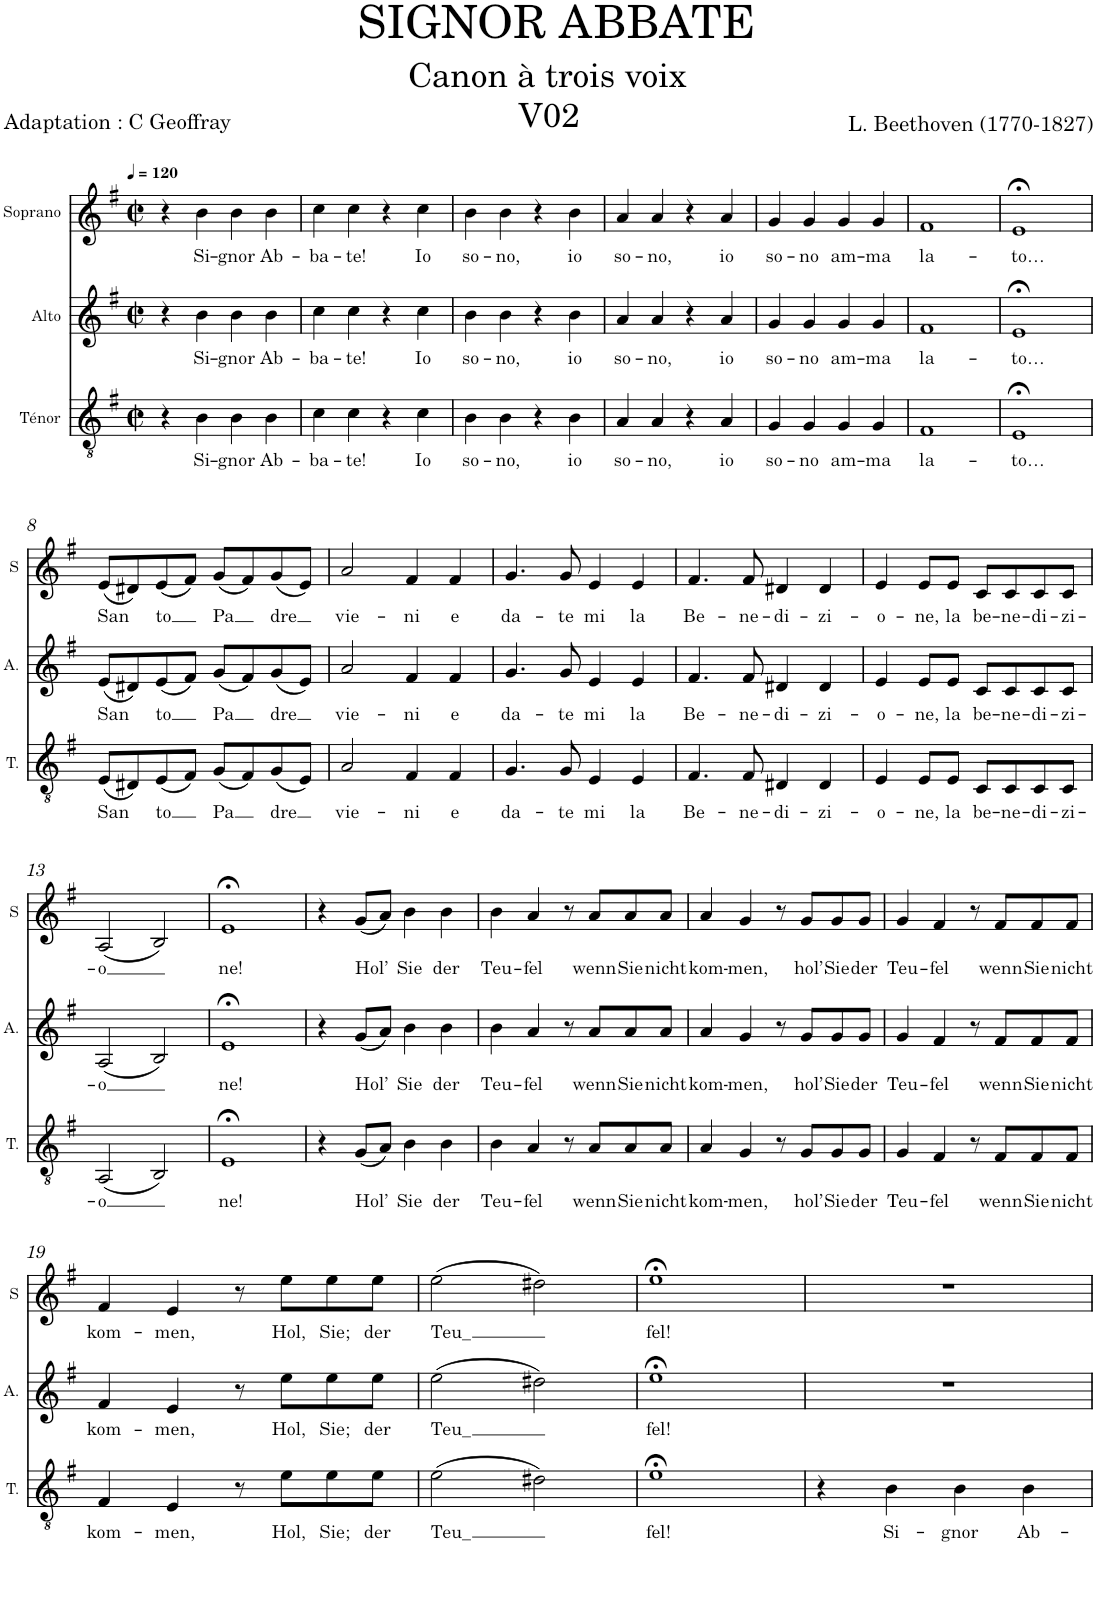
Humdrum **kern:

**kern	**text	**kern	**text	**kern	**text
*part3	*part3	*part2	*part2	*part1	*part1
*staff3	*staff3	*staff2	*staff2	*staff1	*staff1
*I"Ténor	*	*I"Alto	*	*I"Soprano	*
*I'T.	*	*I'A.	*	*I'S	*
*clefGv2	*	*clefG2	*	*clefG2	*
*	*	*Trd1c2	*	*	*
*k[f#]	*	*k[f#]	*	*k[f#]	*
*G:	*	*G:	*	*G:	*
*M2/2	*	*M2/2	*	*M2/2	*
*met(c|)	*	*met(c|)	*	*met(c|)	*
*MM120	*	*MM120	*	*MM120	*
=1	=1	=1	=1	=1	=1
4r	.	4r	.	4r	.
!	!LO:LY:b	!	!LO:LY:b	!	!LO:LY:b
4B\	Si-	4b\	Si-	4b\	Si-
!	!LO:LY:b	!	!LO:LY:b	!	!LO:LY:b
4B\	-gnor	4b\	-gnor	4b\	-gnor
!	!LO:LY:b	!	!LO:LY:b	!	!LO:LY:b
4B\	Ab-	4b\	Ab-	4b\	Ab-
=2	=2	=2	=2	=2	=2
!	!LO:LY:b	!	!LO:LY:b	!	!LO:LY:b
4c\	-ba-	4cc\	-ba-	4cc\	-ba-
!	!LO:LY:b	!	!LO:LY:b	!	!LO:LY:b
4c\	-te!	4cc\	-te!	4cc\	-te!
4r	.	4r	.	4r	.
!	!LO:LY:b	!	!LO:LY:b	!	!LO:LY:b
4c\	Io	4cc\	Io	4cc\	Io
=3	=3	=3	=3	=3	=3
!	!LO:LY:b	!	!LO:LY:b	!	!LO:LY:b
4B\	so-	4b\	so-	4b\	so-
!	!LO:LY:b	!	!LO:LY:b	!	!LO:LY:b
4B\	-no,	4b\	-no,	4b\	-no,
4r	.	4r	.	4r	.
!	!LO:LY:b	!	!LO:LY:b	!	!LO:LY:b
4B\	io	4b\	io	4b\	io
=4	=4	=4	=4	=4	=4
!	!LO:LY:b	!	!LO:LY:b	!	!LO:LY:b
4A/	so-	4a/	so-	4a/	so-
!	!LO:LY:b	!	!LO:LY:b	!	!LO:LY:b
4A/	-no,	4a/	-no,	4a/	-no,
4r	.	4r	.	4r	.
!	!LO:LY:b	!	!LO:LY:b	!	!LO:LY:b
4A/	io	4a/	io	4a/	io
=5	=5	=5	=5	=5	=5
!	!LO:LY:b	!	!LO:LY:b	!	!LO:LY:b
4G/	so-	4g/	so-	4g/	so-
!	!LO:LY:b	!	!LO:LY:b	!	!LO:LY:b
4G/	-no	4g/	-no	4g/	-no
!	!LO:LY:b	!	!LO:LY:b	!	!LO:LY:b
4G/	am-	4g/	am-	4g/	am-
!	!LO:LY:b	!	!LO:LY:b	!	!LO:LY:b
4G/	-ma	4g/	-ma	4g/	-ma
=6	=6	=6	=6	=6	=6
!	!LO:LY:b	!	!LO:LY:b	!	!LO:LY:b
1F#	la-	1f#	la-	1f#	la-
=7	=7	=7	=7	=7	=7
!	!LO:LY:b	!	!LO:LY:b	!	!LO:LY:b
1E;<	-to…	1e;<	-to…	1e;<	-to…
!!LO:LB:g=z
=8	=8	=8	=8	=8	=8
!	!LO:LY:b	!	!LO:LY:b	!	!LO:LY:b
(8E/L	-San	(8e/L	-San	(8e/L	-San
8D#X/)	.	8d#X/)	.	8d#X/)	.
!	!LO:LY:b	!	!LO:LY:b	!	!LO:LY:b
(8E/	to	(8e/	to	(8e/	to
8F#/J)	.	8f#/J)	.	8f#/J)	.
!	!LO:LY:b	!	!LO:LY:b	!	!LO:LY:b
(8G/L	-Pa	(8g/L	-Pa	(8g/L	-Pa
8F#/)	.	8f#/)	.	8f#/)	.
!	!LO:LY:b	!	!LO:LY:b	!	!LO:LY:b
(8G/	dre	(8g/	dre	(8g/	dre
8E/J)	.	8e/J)	.	8e/J)	.
=9	=9	=9	=9	=9	=9
!	!LO:LY:b	!	!LO:LY:b	!	!LO:LY:b
2A/	vie-	2a/	vie-	2a/	vie-
!	!LO:LY:b	!	!LO:LY:b	!	!LO:LY:b
4F#/	-ni	4f#/	-ni	4f#/	-ni
!	!LO:LY:b	!	!LO:LY:b	!	!LO:LY:b
4F#/	e	4f#/	e	4f#/	e
=10	=10	=10	=10	=10	=10
!	!LO:LY:b	!	!LO:LY:b	!	!LO:LY:b
4.G/	da-	4.g/	da-	4.g/	da-
!	!LO:LY:b	!	!LO:LY:b	!	!LO:LY:b
8G/	-te	8g/	-te	8g/	-te
!	!LO:LY:b	!	!LO:LY:b	!	!LO:LY:b
4E/	mi	4e/	mi	4e/	mi
!	!LO:LY:b	!	!LO:LY:b	!	!LO:LY:b
4E/	la	4e/	la	4e/	la
=11	=11	=11	=11	=11	=11
!	!LO:LY:b	!	!LO:LY:b	!	!LO:LY:b
4.F#/	Be-	4.f#/	Be-	4.f#/	Be-
!	!LO:LY:b	!	!LO:LY:b	!	!LO:LY:b
8F#/	-ne-	8f#/	-ne-	8f#/	-ne-
!	!LO:LY:b	!	!LO:LY:b	!	!LO:LY:b
4D#X/	-di-	4d#X/	-di-	4d#X/	-di-
!	!LO:LY:b	!	!LO:LY:b	!	!LO:LY:b
4D#/	-zi-	4d#/	-zi-	4d#/	-zi-
=12	=12	=12	=12	=12	=12
!	!LO:LY:b	!	!LO:LY:b	!	!LO:LY:b
4E/	-o-	4e/	-o-	4e/	-o-
!	!LO:LY:b	!	!LO:LY:b	!	!LO:LY:b
8E/L	-ne,	8e/L	-ne,	8e/L	-ne,
!	!LO:LY:b	!	!LO:LY:b	!	!LO:LY:b
8E/J	la	8e/J	la	8e/J	la
!	!LO:LY:b	!	!LO:LY:b	!	!LO:LY:b
8C/L	be-	8c/L	be-	8c/L	be-
!	!LO:LY:b	!	!LO:LY:b	!	!LO:LY:b
8C/	-ne-	8c/	-ne-	8c/	-ne-
!	!LO:LY:b	!	!LO:LY:b	!	!LO:LY:b
8C/	-di-	8c/	-di-	8c/	-di-
!	!LO:LY:b	!	!LO:LY:b	!	!LO:LY:b
8C/J	-zi-	8c/J	-zi-	8c/J	-zi-
!!LO:LB:g=z
=13	=13	=13	=13	=13	=13
!	!LO:LY:b	!	!LO:LY:b	!	!LO:LY:b
(2AA/	-o	(2A/	-o	(2A/	-o
2BB/)	.	2B/)	.	2B/)	.
=14	=14	=14	=14	=14	=14
!	!LO:LY:b	!	!LO:LY:b	!	!LO:LY:b
1E;<	ne!	1e;<	ne!	1e;<	ne!
=15	=15	=15	=15	=15	=15
4r	.	4r	.	4r	.
!	!LO:LY:b	!	!LO:LY:b	!	!LO:LY:b
(8G/L	Hol’	(8g/L	Hol’	(8g/L	Hol’
8A/J)	.	8a/J)	.	8a/J)	.
!	!LO:LY:b	!	!LO:LY:b	!	!LO:LY:b
4B\	Sie	4b\	Sie	4b\	Sie
!	!LO:LY:b	!	!LO:LY:b	!	!LO:LY:b
4B\	der	4b\	der	4b\	der
=16	=16	=16	=16	=16	=16
!	!LO:LY:b	!	!LO:LY:b	!	!LO:LY:b
4B\	Teu-	4b\	Teu-	4b\	Teu-
!	!LO:LY:b	!	!LO:LY:b	!	!LO:LY:b
4A/	-fel	4a/	-fel	4a/	-fel
8r	.	8r	.	8r	.
!	!LO:LY:b	!	!LO:LY:b	!	!LO:LY:b
8A/L	wenn	8a/L	wenn	8a/L	wenn
!	!LO:LY:b	!	!LO:LY:b	!	!LO:LY:b
8A/	Sie	8a/	Sie	8a/	Sie
!	!LO:LY:b	!	!LO:LY:b	!	!LO:LY:b
8A/J	nicht	8a/J	nicht	8a/J	nicht
=17	=17	=17	=17	=17	=17
!	!LO:LY:b	!	!LO:LY:b	!	!LO:LY:b
4A/	kom-	4a/	kom-	4a/	kom-
!	!LO:LY:b	!	!LO:LY:b	!	!LO:LY:b
4G/	-men,	4g/	-men,	4g/	-men,
8r	.	8r	.	8r	.
!	!LO:LY:b	!	!LO:LY:b	!	!LO:LY:b
8G/L	hol’	8g/L	hol’	8g/L	hol’
!	!LO:LY:b	!	!LO:LY:b	!	!LO:LY:b
8G/	Sie	8g/	Sie	8g/	Sie
!	!LO:LY:b	!	!LO:LY:b	!	!LO:LY:b
8G/J	der	8g/J	der	8g/J	der
=18	=18	=18	=18	=18	=18
!	!LO:LY:b	!	!LO:LY:b	!	!LO:LY:b
4G/	Teu-	4g/	Teu-	4g/	Teu-
!	!LO:LY:b	!	!LO:LY:b	!	!LO:LY:b
4F#/	-fel	4f#/	-fel	4f#/	-fel
8r	.	8r	.	8r	.
!	!LO:LY:b	!	!LO:LY:b	!	!LO:LY:b
8F#/L	wenn	8f#/L	wenn	8f#/L	wenn
!	!LO:LY:b	!	!LO:LY:b	!	!LO:LY:b
8F#/	Sie	8f#/	Sie	8f#/	Sie
!	!LO:LY:b	!	!LO:LY:b	!	!LO:LY:b
8F#/J	nicht	8f#/J	nicht	8f#/J	nicht
!!LO:LB:g=z
=19	=19	=19	=19	=19	=19
!	!LO:LY:b	!	!LO:LY:b	!	!LO:LY:b
4F#/	kom-	4f#/	kom-	4f#/	kom-
!	!LO:LY:b	!	!LO:LY:b	!	!LO:LY:b
4E/	-men,	4e/	-men,	4e/	-men,
8r	.	8r	.	8r	.
!	!LO:LY:b	!	!LO:LY:b	!	!LO:LY:b
8e\L	Hol,	8ee\L	Hol,	8ee\L	Hol,
!	!LO:LY:b	!	!LO:LY:b	!	!LO:LY:b
8e\	Sie;	8ee\	Sie;	8ee\	Sie;
!	!LO:LY:b	!	!LO:LY:b	!	!LO:LY:b
8e\J	der	8ee\J	der	8ee\J	der
=20	=20	=20	=20	=20	=20
!	!LO:LY:b	!	!LO:LY:b	!	!LO:LY:b
(2e\	Teu_	(2ee\	Teu_	(2ee\	Teu_
2d#X\)	.	2dd#X\)	.	2dd#X\)	.
=21	=21	=21	=21	=21	=21
!	!LO:LY:b	!	!LO:LY:b	!	!LO:LY:b
1e;<	fel!	1ee;<	fel!	1ee;<	fel!
=22	=22	=22	=22	=22	=22
4r	.	1r	.	1r	.
!	!LO:LY:b	!	!	!	!
4B\	Si-	.	.	.	.
!	!LO:LY:b	!	!	!	!
4B\	-gnor	.	.	.	.
!	!LO:LY:b	!	!	!	!
4B\	Ab-	.	.	.	.
=	=	=	=	=	=
*-	*-	*-	*-	*-	*-
